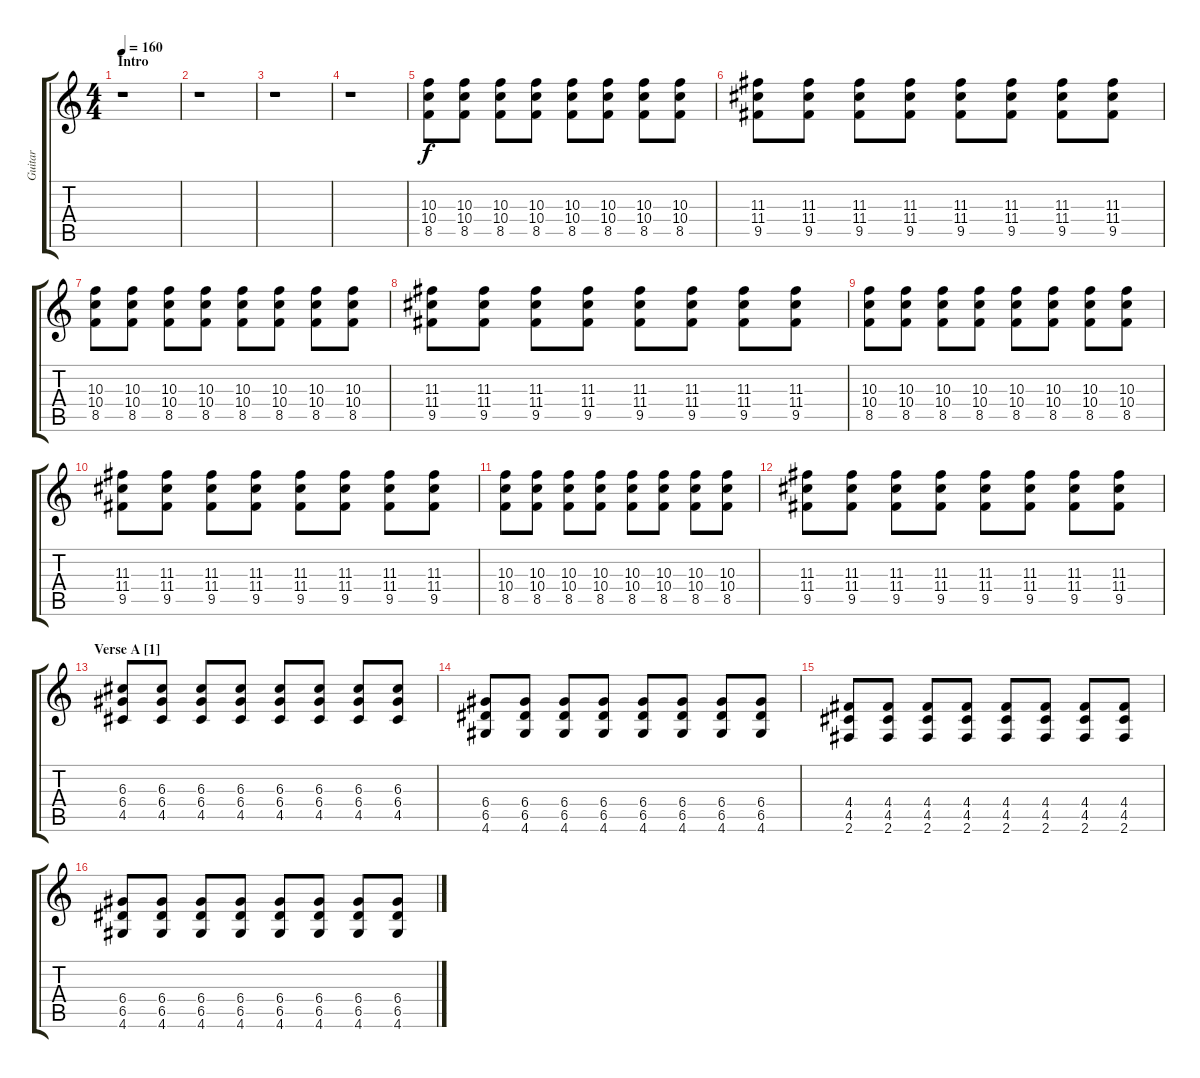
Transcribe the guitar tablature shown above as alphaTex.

\track ("Guitar" "Guitar") {instrument overdrivenguitar}
\staff {score tabs}
\tuning (E4 B3 G3 D3 A2 E2) {hide}
\ts (4 4)
\section ("" "Intro")
\tempo 160
\clef g2
\ks c
r.1{dy f instrument overdrivenguitar} |
r.1 |
r.1 |
r.1 |
(10.3 10.4 8.5).8 (10.3 10.4 8.5).8 (10.3 10.4 8.5).8 (10.3 10.4 8.5).8 (10.3 10.4 8.5).8 (10.3 10.4 8.5).8 (10.3 10.4 8.5).8 (10.3 10.4 8.5).8 |
(11.3 11.4 9.5).8 (11.3 11.4 9.5).8 (11.3 11.4 9.5).8 (11.3 11.4 9.5).8 (11.3 11.4 9.5).8 (11.3 11.4 9.5).8 (11.3 11.4 9.5).8 (11.3 11.4 9.5).8 |
(10.3 10.4 8.5).8 (10.3 10.4 8.5).8 (10.3 10.4 8.5).8 (10.3 10.4 8.5).8 (10.3 10.4 8.5).8 (10.3 10.4 8.5).8 (10.3 10.4 8.5).8 (10.3 10.4 8.5).8 |
(11.3 11.4 9.5).8 (11.3 11.4 9.5).8 (11.3 11.4 9.5).8 (11.3 11.4 9.5).8 (11.3 11.4 9.5).8 (11.3 11.4 9.5).8 (11.3 11.4 9.5).8 (11.3 11.4 9.5).8 |
(10.3 10.4 8.5).8 (10.3 10.4 8.5).8 (10.3 10.4 8.5).8 (10.3 10.4 8.5).8 (10.3 10.4 8.5).8 (10.3 10.4 8.5).8 (10.3 10.4 8.5).8 (10.3 10.4 8.5).8 |
(11.3 11.4 9.5).8 (11.3 11.4 9.5).8 (11.3 11.4 9.5).8 (11.3 11.4 9.5).8 (11.3 11.4 9.5).8 (11.3 11.4 9.5).8 (11.3 11.4 9.5).8 (11.3 11.4 9.5).8 |
(10.3 10.4 8.5).8 (10.3 10.4 8.5).8 (10.3 10.4 8.5).8 (10.3 10.4 8.5).8 (10.3 10.4 8.5).8 (10.3 10.4 8.5).8 (10.3 10.4 8.5).8 (10.3 10.4 8.5).8 |
(11.3 11.4 9.5).8 (11.3 11.4 9.5).8 (11.3 11.4 9.5).8 (11.3 11.4 9.5).8 (11.3 11.4 9.5).8 (11.3 11.4 9.5).8 (11.3 11.4 9.5).8 (11.3 11.4 9.5).8 |
\section ("" "Verse A [1]")
(6.3 6.4 4.5).8 (6.3 6.4 4.5).8 (6.3 6.4 4.5).8 (6.3 6.4 4.5).8 (6.3 6.4 4.5).8 (6.3 6.4 4.5).8 (6.3 6.4 4.5).8 (6.3 6.4 4.5).8 |
(6.4 6.5 4.6).8 (6.4 6.5 4.6).8 (6.4 6.5 4.6).8 (6.4 6.5 4.6).8 (6.4 6.5 4.6).8 (6.4 6.5 4.6).8 (6.4 6.5 4.6).8 (6.4 6.5 4.6).8 |
(4.4 4.5 2.6).8 (4.4 4.5 2.6).8 (4.4 4.5 2.6).8 (4.4 4.5 2.6).8 (4.4 4.5 2.6).8 (4.4 4.5 2.6).8 (4.4 4.5 2.6).8 (4.4 4.5 2.6).8 |
(6.4 6.5 4.6).8 (6.4 6.5 4.6).8 (6.4 6.5 4.6).8 (6.4 6.5 4.6).8 (6.4 6.5 4.6).8 (6.4 6.5 4.6).8 (6.4 6.5 4.6).8 (6.4 6.5 4.6).8
